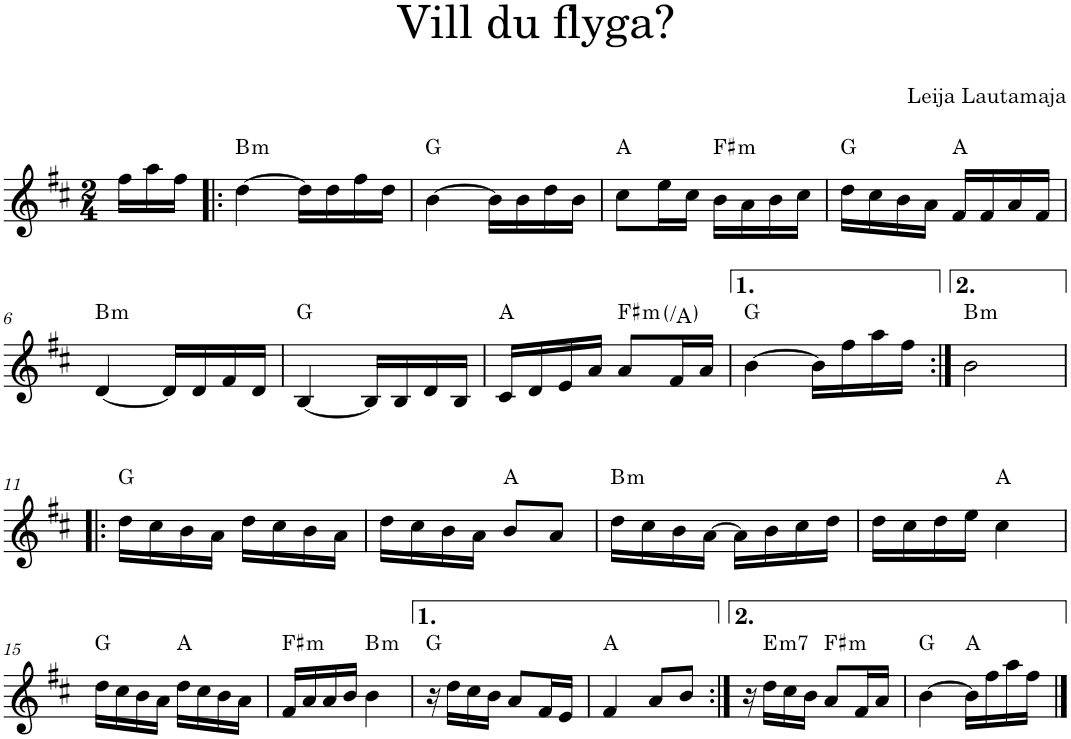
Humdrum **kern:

**kern	**harte
*part1	*part1
*staff1	*
*I"Violin	*
*I'Vln.	*
*clefG2	*
*k[f#c#]	*
*M2/4	*
=1	=1
16ff#\LL	.
16aa\	.
16ff#\JJ	.
=2!|:	=2!|:
!	!LO:H:kt=m
[4dd\	B:min
16dd\LL]	.
16dd\	.
16ff#\	.
16dd\JJ	.
=3	=3
[4b\	G:maj
16b\LL]	.
16b\	.
16dd\	.
16b\JJ	.
=4	=4
8cc#\L	A:maj
16ee\L	.
16cc#\JJ	.
!	!LO:H:kt=m
16b\LL	F#:min
16a\	.
16b\	.
16cc#\JJ	.
=5	=5
16dd\LL	G:maj
16cc#\	.
16b\	.
16a\JJ	.
16f#/LL	A:maj
16f#/	.
16a/	.
16f#/JJ	.
!!LO:LB:g=z
=6	=6
!	!LO:H:kt=m
[4d/	B:min
16d/LL]	.
16d/	.
16f#/	.
16d/JJ	.
=7	=7
[4B/	G:maj
16B/LL]	.
16B/	.
16d/	.
16B/JJ	.
=8	=8
16c#/LL	A:maj
16d/	.
16e/	.
16a/JJ	.
!	!LO:H:kt=m
8a/L	F#:min
!	!LO:H:kt=N.C.
16f#/L	N
16a/JJ	.
=9	=9
[4b\	G:maj
16b\LL]	.
16ff#\	.
16aa\	.
16ff#\JJ	.
=10:|!	=10:|!
!	!LO:H:kt=m
2b\	B:min
!!LO:LB:g=z
=11!|:	=11!|:
16dd\LL	G:maj
16cc#\	.
16b\	.
16a\JJ	.
16dd\LL	.
16cc#\	.
16b\	.
16a\JJ	.
=12	=12
16dd\LL	.
16cc#\	.
16b\	.
16a\JJ	.
8b/L	A:maj
8a/J	.
=13	=13
!	!LO:H:kt=m
16dd\LL	B:min
16cc#\	.
16b\	.
[16a\JJ	.
16a\LL]	.
16b\	.
16cc#\	.
16dd\JJ	.
=14	=14
16dd\LL	.
16cc#\	.
16dd\	.
16ee\JJ	.
4cc#\	A:maj
!!LO:LB:g=z
=15	=15
16dd\LL	G:maj
16cc#\	.
16b\	.
16a\JJ	.
16dd\LL	A:maj
16cc#\	.
16b\	.
16a\JJ	.
=16	=16
!	!LO:H:kt=m
16f#/LL	F#:min
16a/	.
16a/	.
16b/JJ	.
!	!LO:H:kt=m
4b\	B:min
=17	=17
16r	G:maj
16dd\LL	.
16cc#\	.
16b\JJ	.
8a/L	.
16f#/L	.
16e/JJ	.
=18	=18
4f#/	A:maj
8a/L	.
8b/J	.
=19:|!	=19:|!
16r	.
!	!LO:H:kt=m7
16dd\LL	E:min7
16cc#\	.
16b\JJ	.
!	!LO:H:kt=m
8a/L	F#:min
16f#/L	.
16a/JJ	.
=20	=20
[4b\	G:maj
16b\LL]	A:maj
16ff#\	.
16aa\	.
16ff#\JJ	.
==	==
*-	*-
